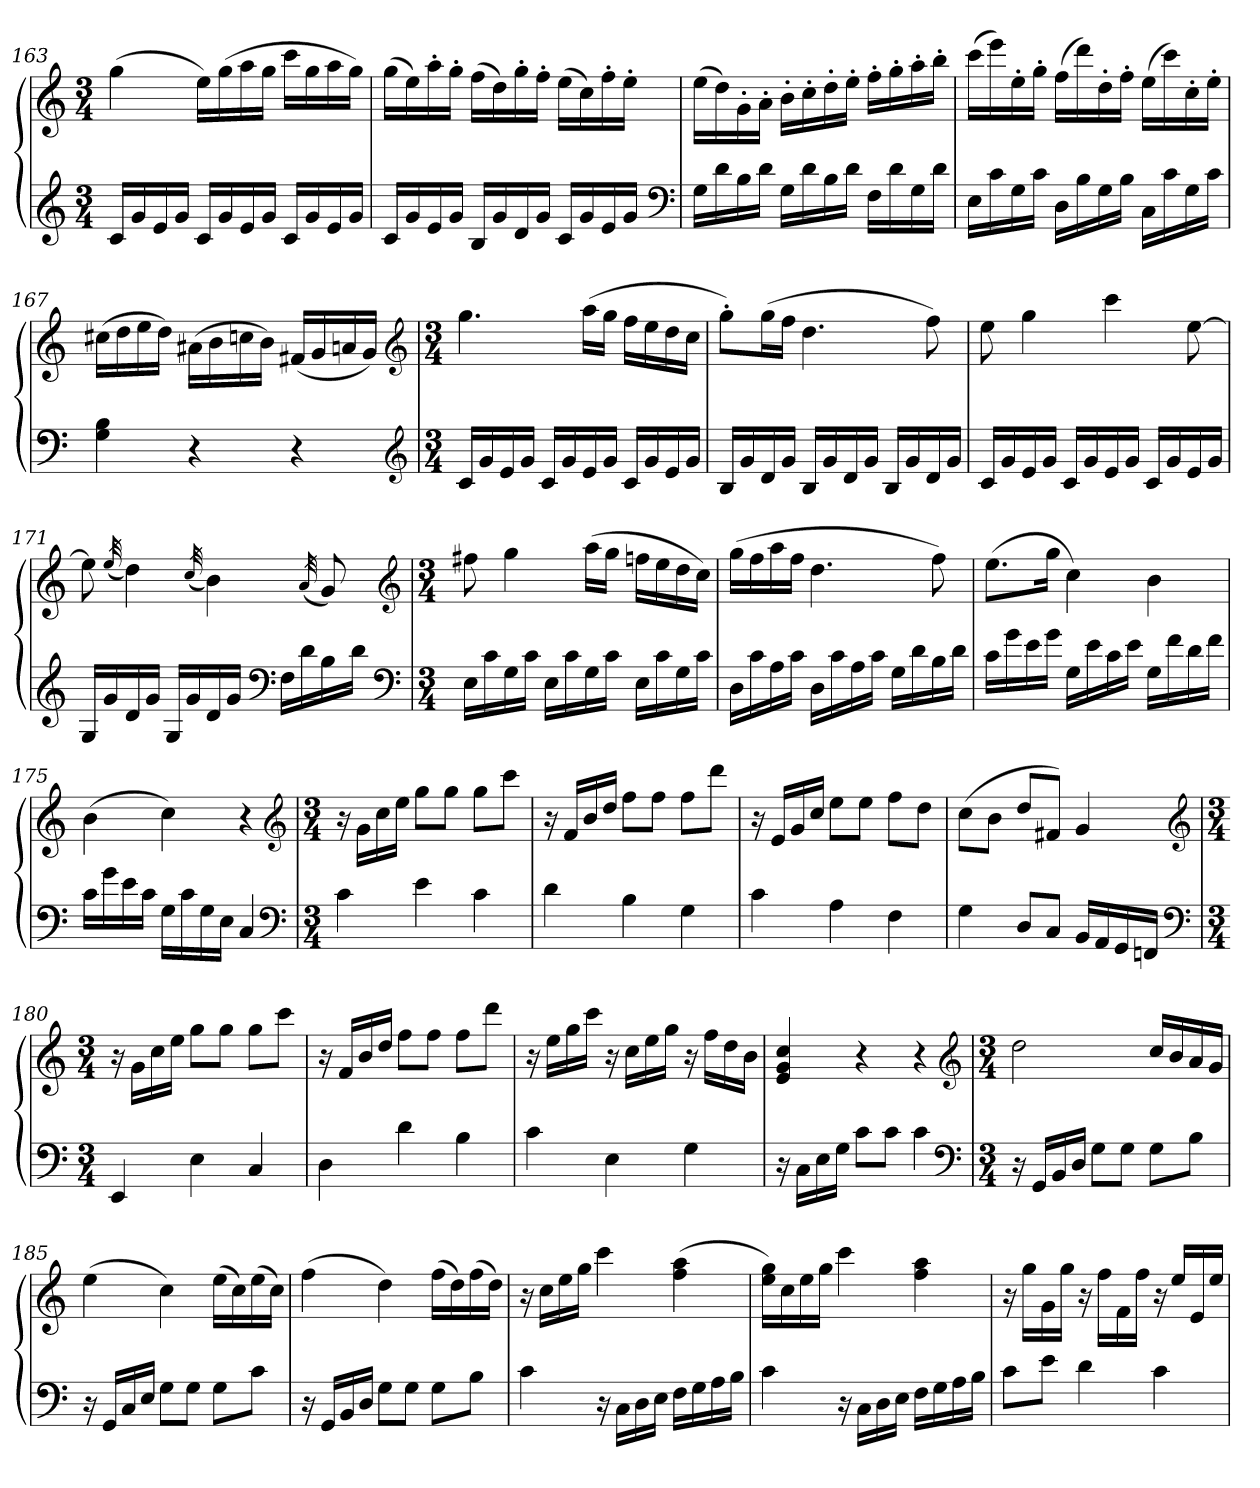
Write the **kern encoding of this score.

**kern	**kern
*part1	*part1
*staff2	*staff1
*clefG2	*clefG2
*k[]	*k[]
*C:	*C:
*M3/4	*M3/4
=163	=163
16cLL	(4gg
16g	.
16e	.
16gJJ	.
16cLL	16eeLL)
16g	(16gg
16e	16aa
16gJJ	16ggJJ
16cLL	16cccLL
16g	16gg
16e	16aa
16gJJ	16ggJJ)
=164	=164
16cLL	(16ggLL
16g	16ee)
16e	16aa'
16gJJ	16gg'JJ
16BLL	(16ffLL
16g	16dd)
16d	16gg'
16gJJ	16ff'JJ
16cLL	(16eeLL
16g	16cc)
16e	16ff'
16gJJ	16ee'JJ
*clefF4	*
=165	=165
16GLL	(16eeLL
16d	16dd)
16B	16g'
16dJJ	16a'JJ
16GLL	16b'LL
16d	16cc'
16B	16dd'
16dJJ	16ee'JJ
16FLL	16ff'LL
16d	16gg'
16G	16aa'
16dJJ	16bb'JJ
=166	=166
16ELL	(16cccLL
16c	16eee)
16G	16ee'
16cJJ	16gg'JJ
16DLL	(16ffLL
16B	16ddd)
16G	16dd'
16BJJ	16ff'JJ
16CLL	(16eeLL
16c	16ccc)
16G	16cc'
16cJJ	16ee'JJ
=167	=167
4G 4B	(16cc#XLL
.	16dd
.	16ee
.	16ddJJ)
4r	(16a#XLL
.	16b
.	16ccn
.	16bJJ)
4r	(16f#XLL
.	16g
.	16an
.	16gJJ)
*clefG2	*clefG2
*k[]	*k[]
*C:	*C:
=168	=168
*M3/4	*M3/4
16cLL	4.gg
16g	.
16e	.
16gJJ	.
16cLL	.
16g	.
16e	(16aaLL
16gJJ	16ggJJ
16cLL	16ffLL
16g	16ee
16e	16dd
16gJJ	16ccJJ
=169	=169
16BLL	8gg'L)
16g	.
16d	(16ggL
16gJJ	16ffJJ
16BLL	4.dd
16g	.
16d	.
16gJJ	.
16BLL	.
16g	.
16d	8ff)
16gJJ	.
=170	=170
16cLL	8ee
16g	.
16e	4gg
16gJJ	.
16cLL	.
16g	.
16e	4ccc
16gJJ	.
16cLL	.
16g	.
16e	[8ee
16gJJ	.
=171	=171
16GLL	8ee]
16g	.
.	(32qee
16d	4dd)
16gJJ	.
16GLL	.
16g	.
.	(32qcc
16d	4b)
16gJJ	.
*clefF4	*
16FLL	.
16d	.
.	(32qa
16B	8g)
16dJJ	.
*clefF4	*clefG2
*k[]	*k[]
*C:	*C:
=172	=172
*M3/4	*M3/4
16ELL	8ff#X
16c	.
16G	4gg
16cJJ	.
16ELL	.
16c	.
16G	(16aaLL
16cJJ	16ggJJ
16ELL	16ffnLL
16c	16ee
16G	16dd
16cJJ	16ccJJ)
=173	=173
16DLL	(16ggLL
16c	16ff
16A	16aa
16cJJ	16ffJJ
16DLL	4.dd
16c	.
16A	.
16cJJ	.
16GLL	.
16d	.
16B	8ff)
16dJJ	.
=174	=174
16cLL	(8.eeL
16g	.
16e	.
16gJJ	16ggJk
16GLL	4cc)
16e	.
16c	.
16eJJ	.
16GLL	4b
16f	.
16d	.
16fJJ	.
=175	=175
16cLL	(4b
16g	.
16e	.
16cJJ	.
16GLL	4cc)
16c	.
16G	.
16EJJ	.
4C	4r
*clefF4	*clefG2
*k[]	*k[]
*C:	*C:
=176	=176
*M3/4	*M3/4
4c	16r
.	16gLL
.	16cc
.	16eeJJ
4e	8ggL
.	8ggJ
4c	8ggL
.	8cccJ
=177	=177
4d	16r
.	16fLL
.	16b
.	16ddJJ
4B	8ffL
.	8ffJ
4G	8ffL
.	8dddJ
=178	=178
4c	16r
.	16eLL
.	16g
.	16ccJJ
4A	8eeL
.	8eeJ
4F	8ffL
.	8ddJ
=179	=179
4G	(8ccL
.	8bJ
8DL	8ddL
8CJ	8f#XJ)
16BBLL	4g
16AA	.
16GG	.
16FFnJJ	.
*clefF4	*clefG2
*k[]	*k[]
*C:	*C:
=180	=180
*M3/4	*M3/4
4EE	16r
.	16gLL
.	16cc
.	16eeJJ
4E	8ggL
.	8ggJ
4C	8ggL
.	8cccJ
=181	=181
4D	16r
.	16fLL
.	16b
.	16ddJJ
4d	8ffL
.	8ffJ
4B	8ffL
.	8dddJ
=182	=182
4c	16r
.	16eeLL
.	16gg
.	16cccJJ
4E	16r
.	16ccLL
.	16ee
.	16ggJJ
4G	16r
.	16ffLL
.	16dd
.	16bJJ
=183	=183
16r	4e 4g 4cc
16CLL	.
16E	.
16GJJ	.
8cL	4r
8cJ	.
4c	4r
*clefF4	*clefG2
*k[]	*k[]
*C:	*C:
=184	=184
*M3/4	*M3/4
16r	2dd
16GGLL	.
16BB	.
16DJJ	.
8GL	.
8GJ	.
8GL	16ccLL
.	16b
8BJ	16a
.	16gJJ
=185	=185
16r	(4ee
16GGLL	.
16C	.
16EJJ	.
8GL	4cc)
8GJ	.
8GL	(16eeLL
.	16cc)
8cJ	(16ee
.	16ccJJ)
=186	=186
16r	(4ff
16GGLL	.
16BB	.
16DJJ	.
8GL	4dd)
8GJ	.
8GL	(16ffLL
.	16dd)
8BJ	(16ff
.	16ddJJ)
=187	=187
4c	16r
.	16ccLL
.	16ee
.	16ggJJ
16r	4ccc
16CLL	.
16D	.
16EJJ	.
16FLL	(4ff 4aa
16G	.
16A	.
16BJJ	.
=188	=188
4c	16ee 16ggLL)
.	16cc
.	16ee
.	16ggJJ
16r	4ccc
16CLL	.
16D	.
16EJJ	.
16FLL	4ff 4aa
16G	.
16A	.
16BJJ	.
=189	=189
8cL	16r
.	16ggLL
8eJ	16g
.	16ggJJ
4d	16r
.	16ffLL
.	16f
.	16ffJJ
4c	16r
.	16eeLL
.	16e
.	16eeJJ
=	=
*-	*-
